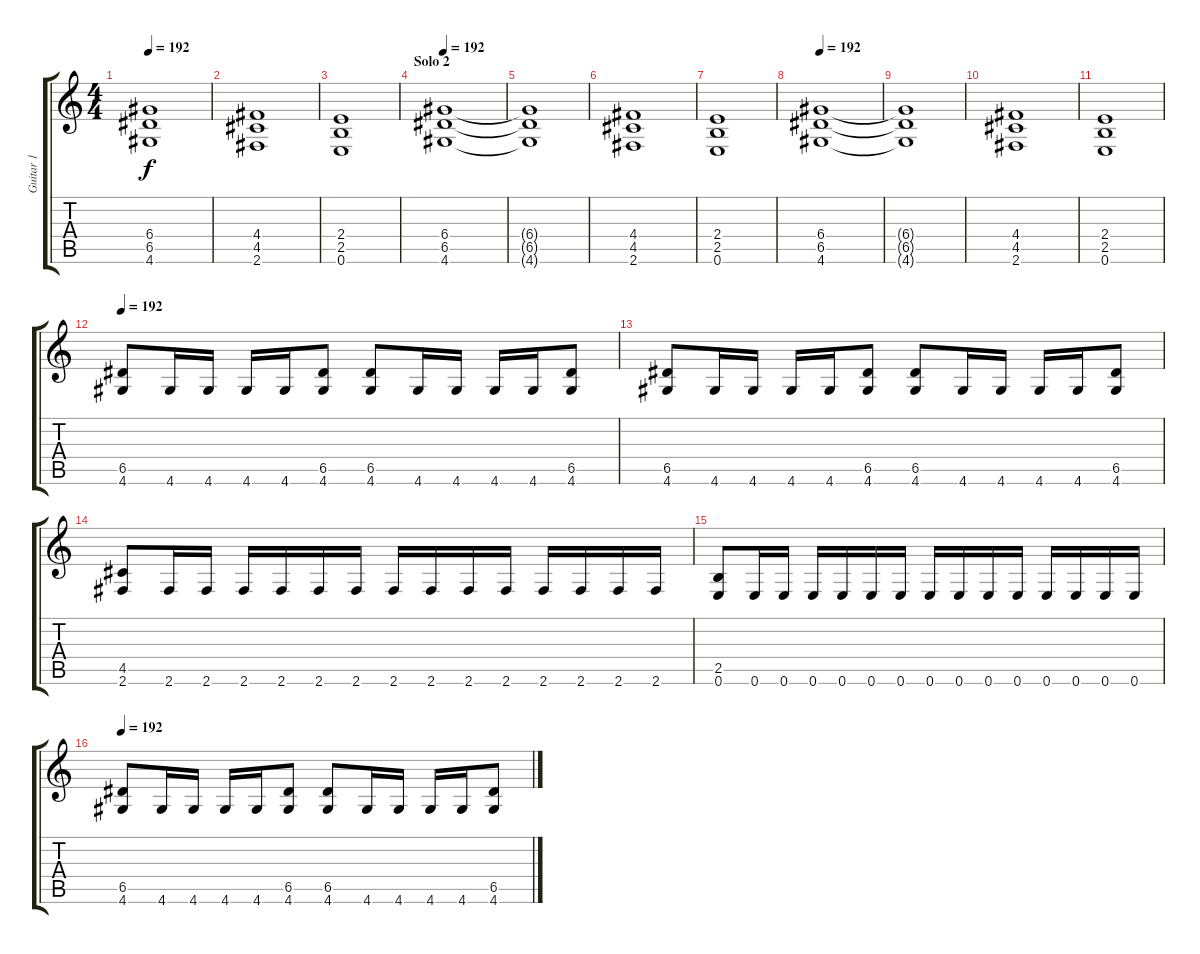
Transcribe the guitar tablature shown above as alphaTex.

\track ("Guitar 1" "Guitar 1") {instrument overdrivenguitar}
\staff {score tabs}
\tuning (E4 B3 G3 D3 A2 E2) {hide}
\ts (4 4)
\tempo 192
\clef g2
\ks c
(6.4{t} 6.5{t} 4.6{t}).1{dy f} |
(4.4 4.5 2.6).1 |
(2.4 2.5 0.6).1 |
\section ("" "Solo 2")
\tempo 192
(6.4 6.5 4.6).1 |
(6.4{t} 6.5{t} 4.6{t}).1 |
(4.4 4.5 2.6).1 |
(2.4 2.5 0.6).1 |
\section ("" "")
\tempo 192
(6.4 6.5 4.6).1 |
(6.4{t} 6.5{t} 4.6{t}).1 |
(4.4 4.5 2.6).1 |
(2.4 2.5 0.6).1 |
\section ("" "")
\tempo 192
(6.5 4.6).8 4.6.16 4.6.16 4.6.16 4.6.16 (6.5 4.6).8 (6.5 4.6).8 4.6.16 4.6.16 4.6.16 4.6.16 (6.5 4.6).8 |
(6.5 4.6).8 4.6.16 4.6.16 4.6.16 4.6.16 (6.5 4.6).8 (6.5 4.6).8 4.6.16 4.6.16 4.6.16 4.6.16 (6.5 4.6).8 |
(4.5 2.6).8 2.6.16 2.6.16 2.6.16 2.6.16 2.6.16 2.6.16 2.6.16 2.6.16 2.6.16 2.6.16 2.6.16 2.6.16 2.6.16 2.6.16 |
(2.5 0.6).8 0.6.16 0.6.16 0.6.16 0.6.16 0.6.16 0.6.16 0.6.16 0.6.16 0.6.16 0.6.16 0.6.16 0.6.16 0.6.16 0.6.16 |
\tempo 192
(6.5 4.6).8 4.6.16 4.6.16 4.6.16 4.6.16 (6.5 4.6).8 (6.5 4.6).8 4.6.16 4.6.16 4.6.16 4.6.16 (6.5 4.6).8
